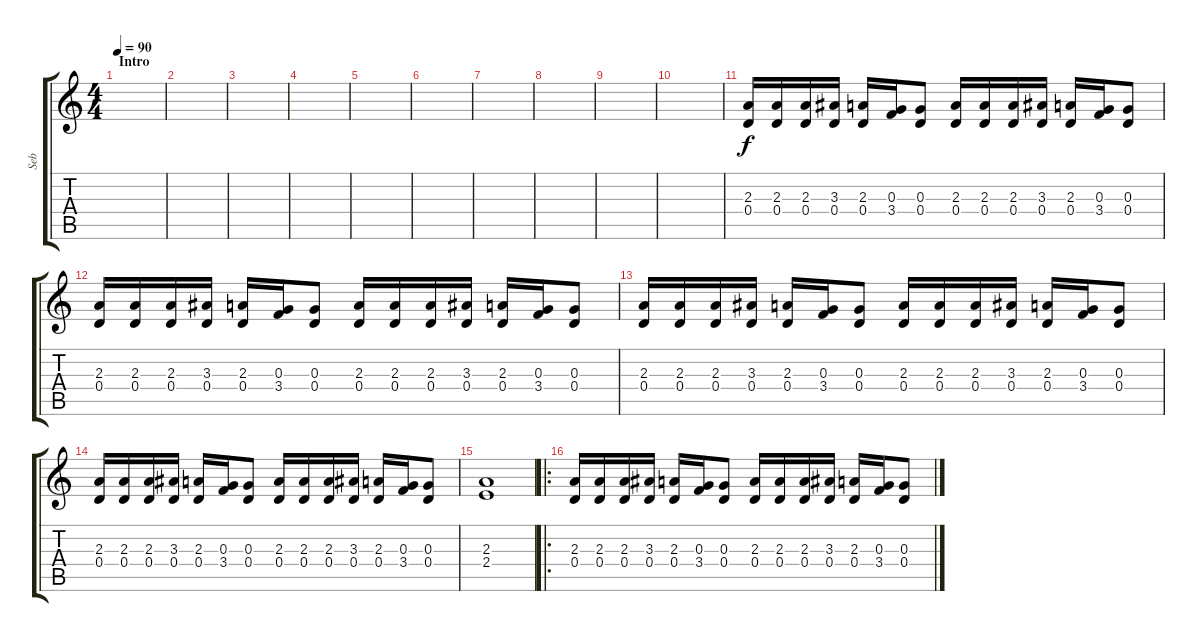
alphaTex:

\track ("Seb" "Seb") {instrument distortionguitar}
\staff {score tabs}
\tuning (E4 B3 G3 D3 A2 E2) {hide}
\ts (4 4)
\section ("" "Intro")
\tempo 90
\clef g2
\ks c
|
|
|
|
|
|
|
|
|
|
(2.3 0.4).16 (2.3 0.4).16 (2.3 0.4).16 (3.3 0.4).16 (2.3 0.4).16 (0.3 3.4).16 (0.3 0.4).8 (2.3 0.4).16 (2.3 0.4).16 (2.3 0.4).16 (3.3 0.4).16 (2.3 0.4).16 (0.3 3.4).16 (0.3 0.4).8 |
(2.3 0.4).16 (2.3 0.4).16 (2.3 0.4).16 (3.3 0.4).16 (2.3 0.4).16 (0.3 3.4).16 (0.3 0.4).8 (2.3 0.4).16 (2.3 0.4).16 (2.3 0.4).16 (3.3 0.4).16 (2.3 0.4).16 (0.3 3.4).16 (0.3 0.4).8 |
(2.3 0.4).16 (2.3 0.4).16 (2.3 0.4).16 (3.3 0.4).16 (2.3 0.4).16 (0.3 3.4).16 (0.3 0.4).8 (2.3 0.4).16 (2.3 0.4).16 (2.3 0.4).16 (3.3 0.4).16 (2.3 0.4).16 (0.3 3.4).16 (0.3 0.4).8 |
(2.3 0.4).16 (2.3 0.4).16 (2.3 0.4).16 (3.3 0.4).16 (2.3 0.4).16 (0.3 3.4).16 (0.3 0.4).8 (2.3 0.4).16 (2.3 0.4).16 (2.3 0.4).16 (3.3 0.4).16 (2.3 0.4).16 (0.3 3.4).16 (0.3 0.4).8 |
(2.3 2.4).1 |
\ro
(2.3 0.4).16 (2.3 0.4).16 (2.3 0.4).16 (3.3 0.4).16 (2.3 0.4).16 (0.3 3.4).16 (0.3 0.4).8 (2.3 0.4).16 (2.3 0.4).16 (2.3 0.4).16 (3.3 0.4).16 (2.3 0.4).16 (0.3 3.4).16 (0.3 0.4).8
